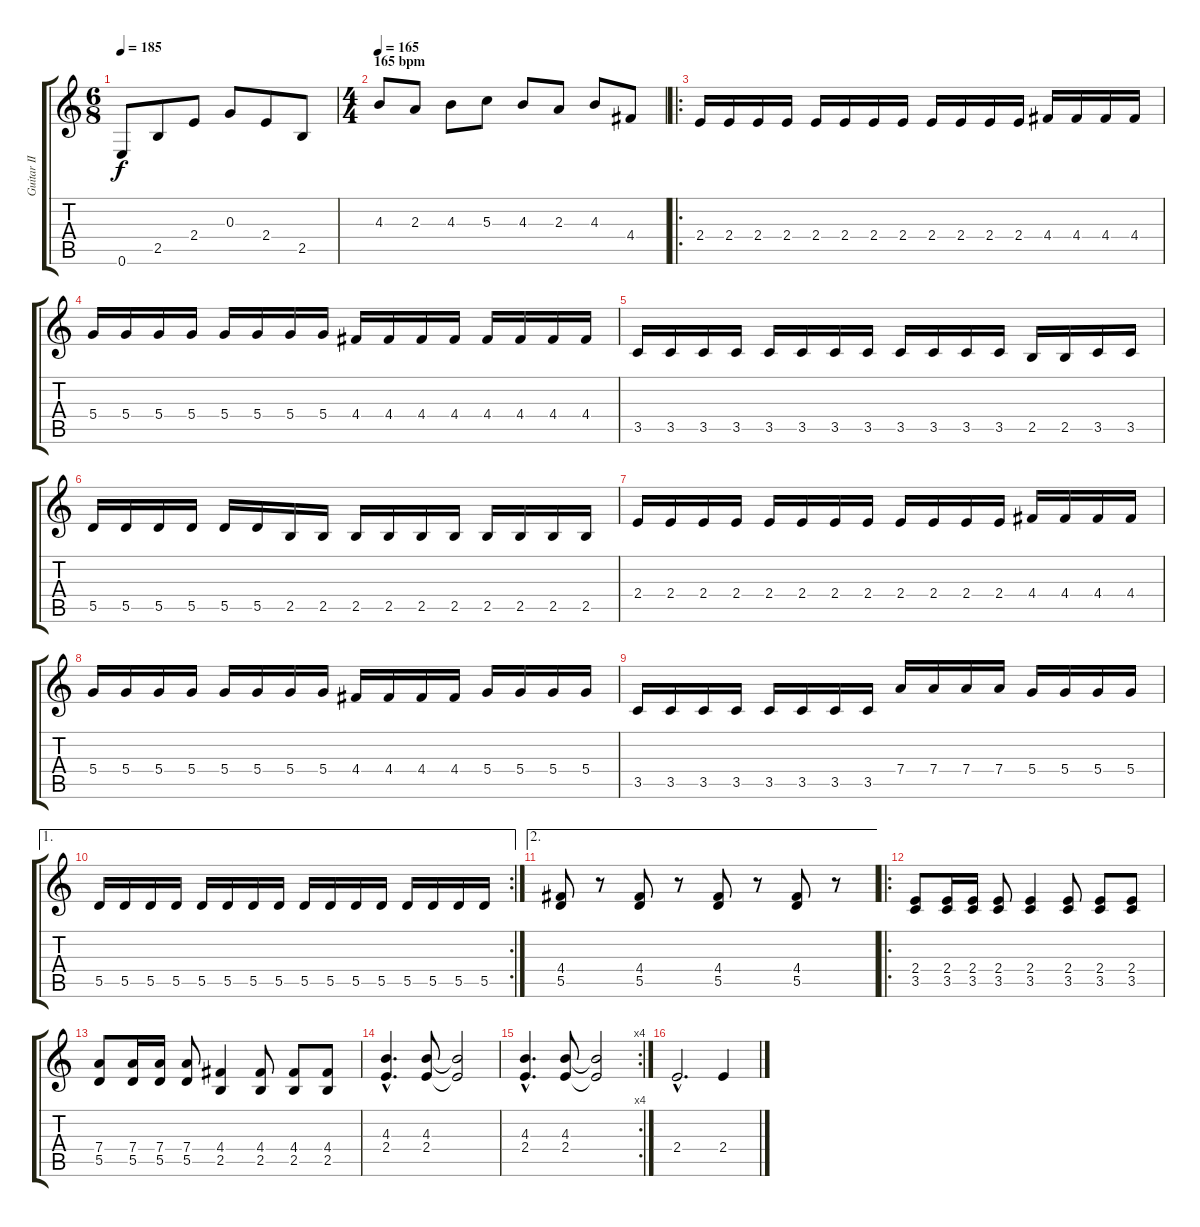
\track ("Guitar II" "Guitar II") {instrument distortionguitar}
\staff {score tabs}
\tuning (E4 B3 G3 D3 A2 E2) {hide}
\ts (6 8)
\tempo 185
\clef g2
\ks c
0.6.8{dy f} 2.5.8 2.4.8 0.3.8 2.4.8 2.5.8 |
\ts (4 4)
\section ("" "165 bpm")
\tempo 165
4.3.8 2.3.8 4.3.8 5.3.8 4.3.8 2.3.8 4.3.8 4.4.8 |
\ro
2.4.16 2.4.16 2.4.16 2.4.16 2.4.16 2.4.16 2.4.16 2.4.16 2.4.16 2.4.16 2.4.16 2.4.16 4.4.16 4.4.16 4.4.16 4.4.16 |
5.4.16 5.4.16 5.4.16 5.4.16 5.4.16 5.4.16 5.4.16 5.4.16 4.4.16 4.4.16 4.4.16 4.4.16 4.4.16 4.4.16 4.4.16 4.4.16 |
3.5.16 3.5.16 3.5.16 3.5.16 3.5.16 3.5.16 3.5.16 3.5.16 3.5.16 3.5.16 3.5.16 3.5.16 2.5.16 2.5.16 3.5.16 3.5.16 |
5.5.16 5.5.16 5.5.16 5.5.16 5.5.16 5.5.16 2.5.16 2.5.16 2.5.16 2.5.16 2.5.16 2.5.16 2.5.16 2.5.16 2.5.16 2.5.16 |
2.4.16 2.4.16 2.4.16 2.4.16 2.4.16 2.4.16 2.4.16 2.4.16 2.4.16 2.4.16 2.4.16 2.4.16 4.4.16 4.4.16 4.4.16 4.4.16 |
5.4.16 5.4.16 5.4.16 5.4.16 5.4.16 5.4.16 5.4.16 5.4.16 4.4.16 4.4.16 4.4.16 4.4.16 5.4.16 5.4.16 5.4.16 5.4.16 |
3.5.16 3.5.16 3.5.16 3.5.16 3.5.16 3.5.16 3.5.16 3.5.16 7.4.16 7.4.16 7.4.16 7.4.16 5.4.16 5.4.16 5.4.16 5.4.16 |
\ae 1
\rc 2
5.5.16 5.5.16 5.5.16 5.5.16 5.5.16 5.5.16 5.5.16 5.5.16 5.5.16 5.5.16 5.5.16 5.5.16 5.5.16 5.5.16 5.5.16 5.5.16 |
\ae 2
(4.4 5.5).8 r.8 (4.4 5.5).8 r.8 (4.4 5.5).8 r.8 (4.4 5.5).8 r.8 |
\ro
(2.4 3.5).8 (2.4 3.5).16 (2.4 3.5).16 (2.4 3.5).8 (2.4 3.5).4 (2.4 3.5).8 (2.4 3.5).8 (2.4 3.5).8 |
(7.4 5.5).8 (7.4 5.5).16 (7.4 5.5).16 (7.4 5.5).8 (4.4 2.5).4 (4.4 2.5).8 (4.4 2.5).8 (4.4 2.5).8 |
(4.3{hac} 2.4{hac}).4{d} (4.3 2.4).8 (4.3{t} 2.4{t}).2 |
\rc 4
(4.3{hac} 2.4{hac}).4{d} (4.3 2.4).8 (4.3{t} 2.4{t}).2 |
2.4{hac}.2{d} 2.4.4
